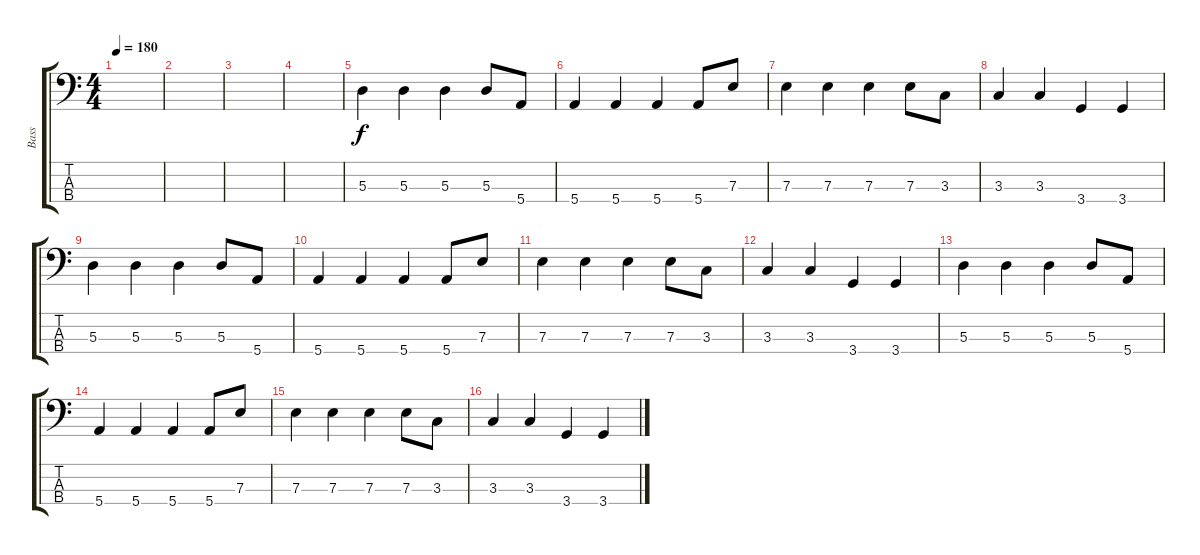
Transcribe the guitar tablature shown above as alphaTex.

\track ("Bass" "Bass") {instrument electricbasspick}
\staff {score tabs}
\tuning (G2 D2 A1 E1) {hide}
\ts (4 4)
\tempo 180
\clef f4
\ks c
|
|
|
|
5.3.4 5.3.4 5.3.4 5.3.8 5.4.8 |
5.4.4 5.4.4 5.4.4 5.4.8 7.3.8 |
7.3.4 7.3.4 7.3.4 7.3.8 3.3.8 |
3.3.4 3.3.4 3.4.4 3.4.4 |
5.3.4 5.3.4 5.3.4 5.3.8 5.4.8 |
5.4.4 5.4.4 5.4.4 5.4.8 7.3.8 |
7.3.4 7.3.4 7.3.4 7.3.8 3.3.8 |
3.3.4 3.3.4 3.4.4 3.4.4 |
5.3.4 5.3.4 5.3.4 5.3.8 5.4.8 |
5.4.4 5.4.4 5.4.4 5.4.8 7.3.8 |
7.3.4 7.3.4 7.3.4 7.3.8 3.3.8 |
3.3.4 3.3.4 3.4.4 3.4.4
